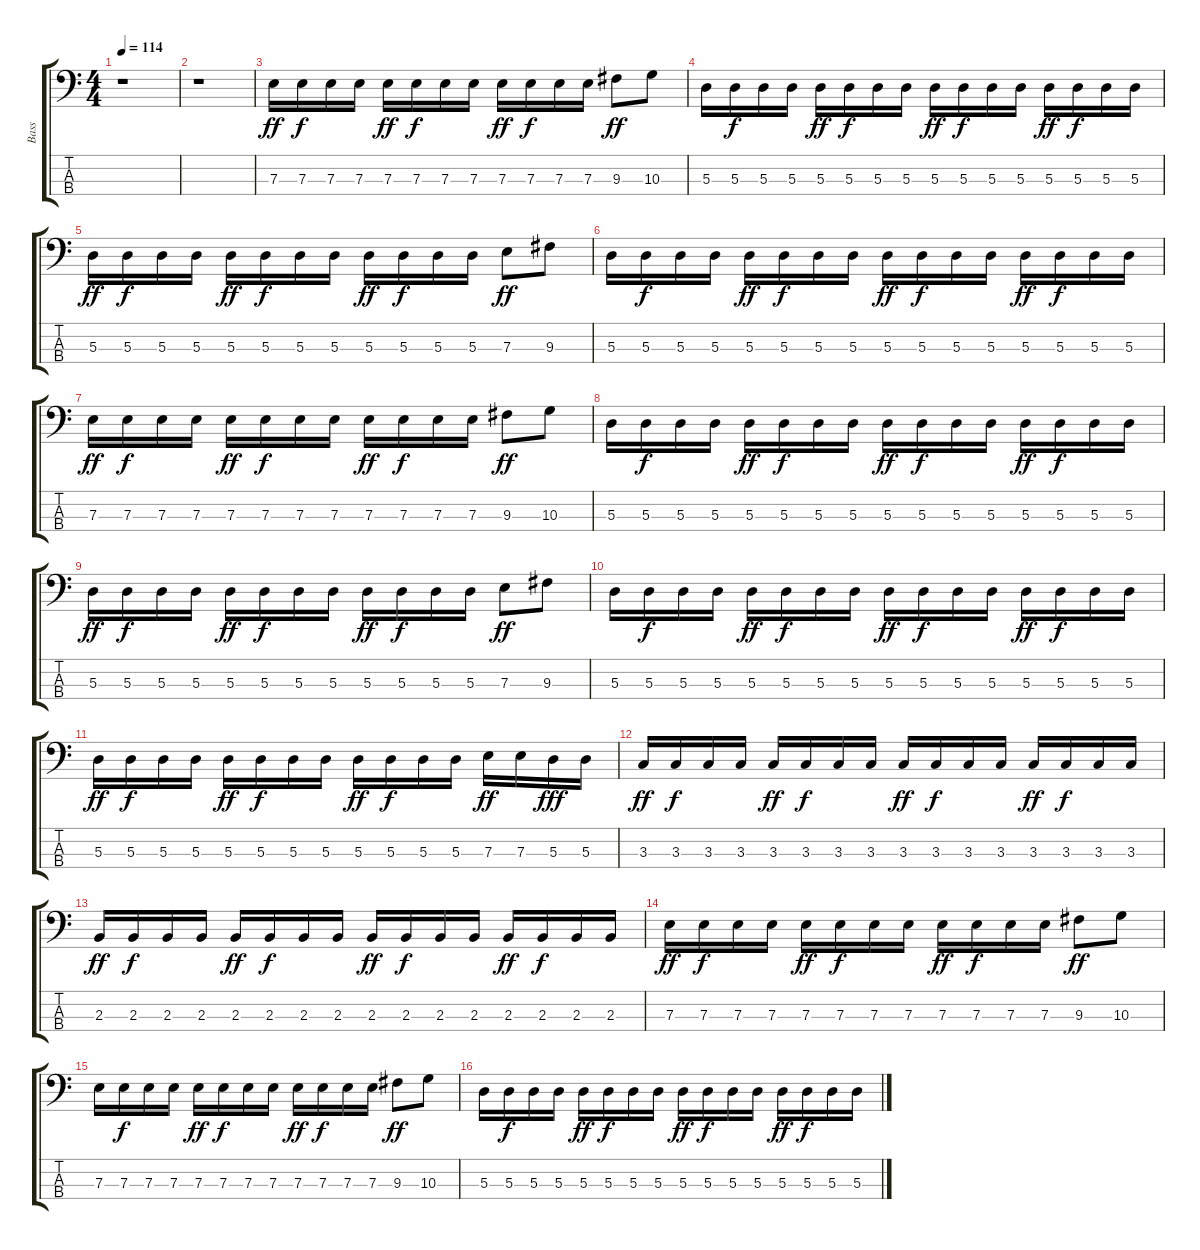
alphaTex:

\track ("Bass" "Bass") {instrument electricbasspick}
\staff {score tabs}
\tuning (G2 D2 A1 E1) {hide}
\ts (4 4)
\tempo 114
\clef f4
\ks c
r.1{dy ff instrument electricbasspick} |
r.1 |
7.3.16 7.3.16{dy f} 7.3.16 7.3.16 7.3.16{dy ff} 7.3.16{dy f} 7.3.16 7.3.16 7.3.16{dy ff} 7.3.16{dy f} 7.3.16 7.3.16 9.3.8{dy ff} 10.3.8 |
5.3.16 5.3.16{dy f} 5.3.16 5.3.16 5.3.16{dy ff} 5.3.16{dy f} 5.3.16 5.3.16 5.3.16{dy ff} 5.3.16{dy f} 5.3.16 5.3.16 5.3.16{dy ff} 5.3.16{dy f} 5.3.16 5.3.16 |
5.3.16{dy ff} 5.3.16{dy f} 5.3.16 5.3.16 5.3.16{dy ff} 5.3.16{dy f} 5.3.16 5.3.16 5.3.16{dy ff} 5.3.16{dy f} 5.3.16 5.3.16 7.3.8{dy ff} 9.3.8 |
5.3.16 5.3.16{dy f} 5.3.16 5.3.16 5.3.16{dy ff} 5.3.16{dy f} 5.3.16 5.3.16 5.3.16{dy ff} 5.3.16{dy f} 5.3.16 5.3.16 5.3.16{dy ff} 5.3.16{dy f} 5.3.16 5.3.16 |
7.3.16{dy ff} 7.3.16{dy f} 7.3.16 7.3.16 7.3.16{dy ff} 7.3.16{dy f} 7.3.16 7.3.16 7.3.16{dy ff} 7.3.16{dy f} 7.3.16 7.3.16 9.3.8{dy ff} 10.3.8 |
5.3.16 5.3.16{dy f} 5.3.16 5.3.16 5.3.16{dy ff} 5.3.16{dy f} 5.3.16 5.3.16 5.3.16{dy ff} 5.3.16{dy f} 5.3.16 5.3.16 5.3.16{dy ff} 5.3.16{dy f} 5.3.16 5.3.16 |
5.3.16{dy ff} 5.3.16{dy f} 5.3.16 5.3.16 5.3.16{dy ff} 5.3.16{dy f} 5.3.16 5.3.16 5.3.16{dy ff} 5.3.16{dy f} 5.3.16 5.3.16 7.3.8{dy ff} 9.3.8 |
5.3.16 5.3.16{dy f} 5.3.16 5.3.16 5.3.16{dy ff} 5.3.16{dy f} 5.3.16 5.3.16 5.3.16{dy ff} 5.3.16{dy f} 5.3.16 5.3.16 5.3.16{dy ff} 5.3.16{dy f} 5.3.16 5.3.16 |
5.3.16{dy ff} 5.3.16{dy f} 5.3.16 5.3.16 5.3.16{dy ff} 5.3.16{dy f} 5.3.16 5.3.16 5.3.16{dy ff} 5.3.16{dy f} 5.3.16 5.3.16 7.3.16{dy ff} 7.3.16 5.3.16{dy fff} 5.3.16 |
3.3.16{dy ff} 3.3.16{dy f} 3.3.16 3.3.16 3.3.16{dy ff} 3.3.16{dy f} 3.3.16 3.3.16 3.3.16{dy ff} 3.3.16{dy f} 3.3.16 3.3.16 3.3.16{dy ff} 3.3.16{dy f} 3.3.16 3.3.16 |
2.3.16{dy ff} 2.3.16{dy f} 2.3.16 2.3.16 2.3.16{dy ff} 2.3.16{dy f} 2.3.16 2.3.16 2.3.16{dy ff} 2.3.16{dy f} 2.3.16 2.3.16 2.3.16{dy ff} 2.3.16{dy f} 2.3.16 2.3.16 |
7.3.16{dy ff} 7.3.16{dy f} 7.3.16 7.3.16 7.3.16{dy ff} 7.3.16{dy f} 7.3.16 7.3.16 7.3.16{dy ff} 7.3.16{dy f} 7.3.16 7.3.16 9.3.8{dy ff} 10.3.8 |
7.3.16 7.3.16{dy f} 7.3.16 7.3.16 7.3.16{dy ff} 7.3.16{dy f} 7.3.16 7.3.16 7.3.16{dy ff} 7.3.16{dy f} 7.3.16 7.3.16 9.3.8{dy ff} 10.3.8 |
5.3.16 5.3.16{dy f} 5.3.16 5.3.16 5.3.16{dy ff} 5.3.16{dy f} 5.3.16 5.3.16 5.3.16{dy ff} 5.3.16{dy f} 5.3.16 5.3.16 5.3.16{dy ff} 5.3.16{dy f} 5.3.16 5.3.16
